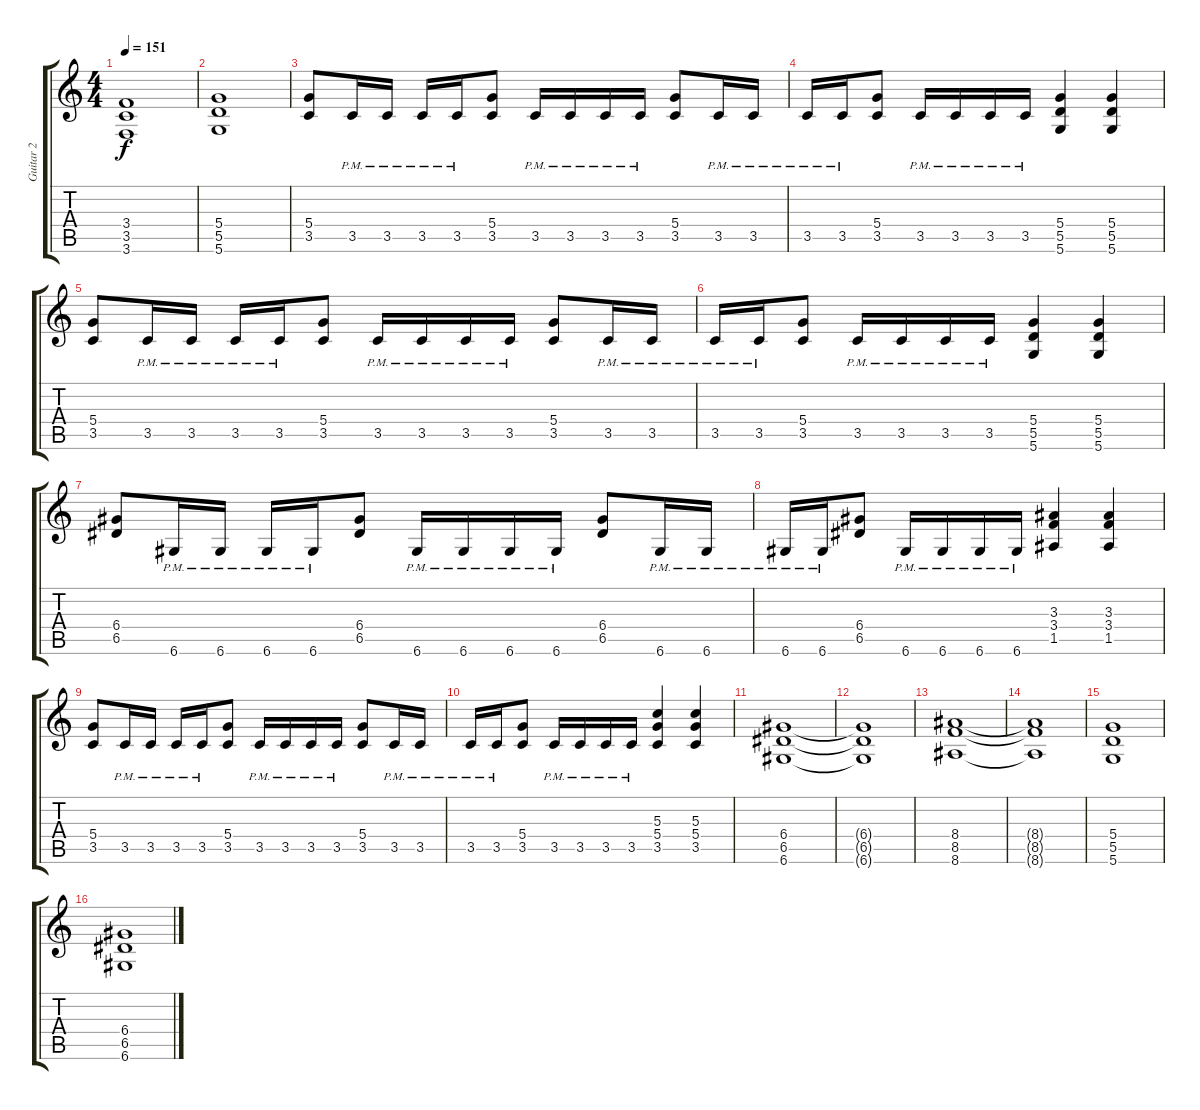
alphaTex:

\track ("Guitar 2" "Guitar 2") {instrument overdrivenguitar}
\staff {score tabs}
\tuning (E4 B3 G3 D3 A2 D2) {hide}
\ts (4 4)
\tempo 151
\clef g2
\ks c
(3.4 3.5 3.6).1{dy f} |
(5.4 5.5 5.6).1 |
(5.4 3.5).8 3.5{pm}.16 3.5{pm}.16 3.5{pm}.16 3.5{pm}.16 (5.4 3.5).8 3.5{pm}.16 3.5{pm}.16 3.5{pm}.16 3.5{pm}.16 (5.4 3.5).8 3.5{pm}.16 3.5{pm}.16 |
3.5{pm}.16 3.5{pm}.16 (5.4 3.5).8 3.5{pm}.16 3.5{pm}.16 3.5{pm}.16 3.5{pm}.16 (5.4 5.5 5.6).4 (5.4 5.5 5.6).4 |
(5.4 3.5).8 3.5{pm}.16 3.5{pm}.16 3.5{pm}.16 3.5{pm}.16 (5.4 3.5).8 3.5{pm}.16 3.5{pm}.16 3.5{pm}.16 3.5{pm}.16 (5.4 3.5).8 3.5{pm}.16 3.5{pm}.16 |
3.5{pm}.16 3.5{pm}.16 (5.4 3.5).8 3.5{pm}.16 3.5{pm}.16 3.5{pm}.16 3.5{pm}.16 (5.4 5.5 5.6).4 (5.4 5.5 5.6).4 |
(6.4 6.5).8 6.6{pm}.16 6.6{pm}.16 6.6{pm}.16 6.6{pm}.16 (6.4 6.5).8 6.6{pm}.16 6.6{pm}.16 6.6{pm}.16 6.6{pm}.16 (6.4 6.5).8 6.6{pm}.16 6.6{pm}.16 |
6.6{pm}.16 6.6{pm}.16 (6.4 6.5).8 6.6{pm}.16 6.6{pm}.16 6.6{pm}.16 6.6{pm}.16 (3.3 3.4 1.5).4 (3.3 3.4 1.5).4 |
(5.4 3.5).8 3.5{pm}.16 3.5{pm}.16 3.5{pm}.16 3.5{pm}.16 (5.4 3.5).8 3.5{pm}.16 3.5{pm}.16 3.5{pm}.16 3.5{pm}.16 (5.4 3.5).8 3.5{pm}.16 3.5{pm}.16 |
3.5{pm}.16 3.5{pm}.16 (5.4 3.5).8 3.5{pm}.16 3.5{pm}.16 3.5{pm}.16 3.5{pm}.16 (5.3 5.4 3.5).4 (5.3 5.4 3.5).4 |
(6.4 6.5 6.6).1 |
(6.4{t} 6.5{t} 6.6{t}).1 |
(8.4 8.5 8.6).1 |
(8.4{t} 8.5{t} 8.6{t}).1 |
(5.4 5.5 5.6).1 |
(6.4 6.5 6.6).1
